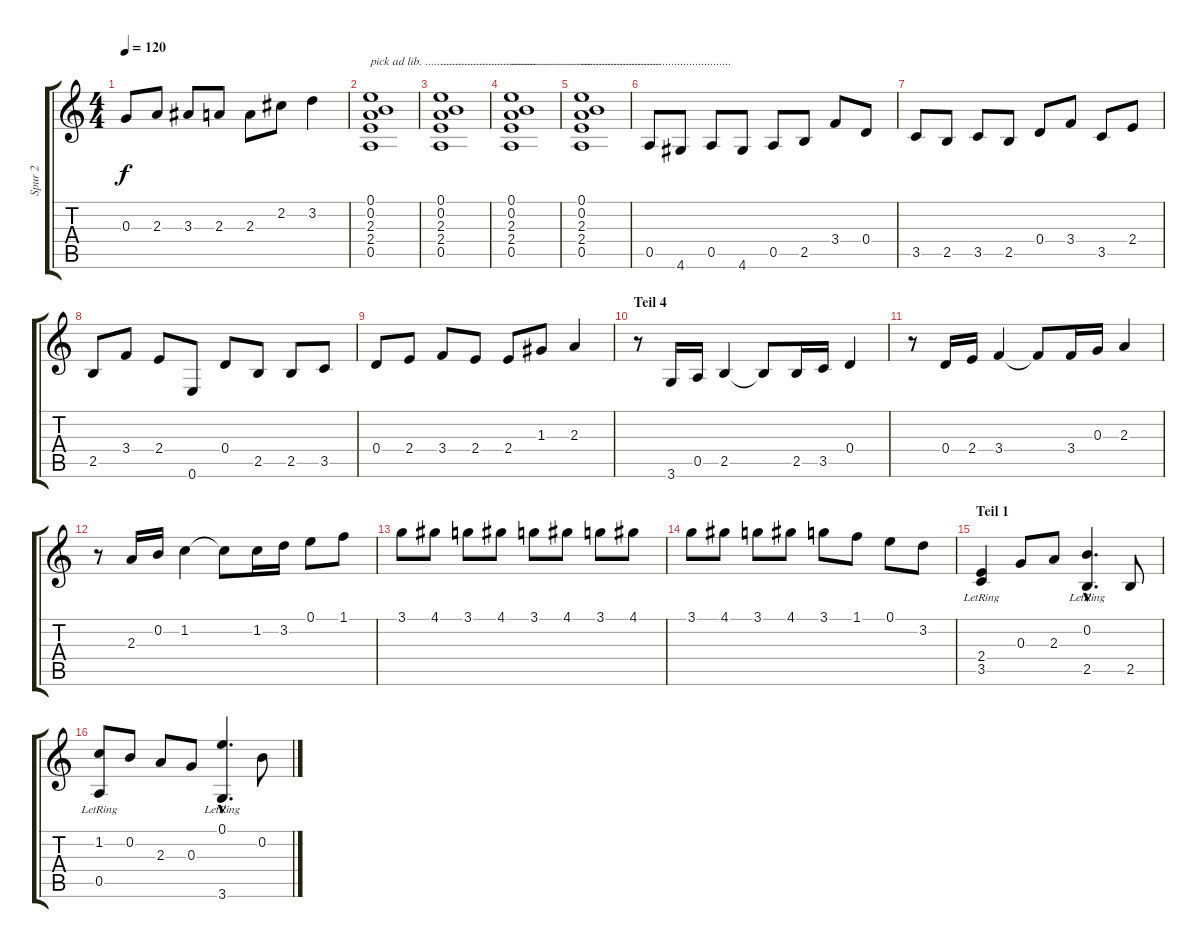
\track ("Spur 2" "Spur 2") {instrument acousticguitarnylon}
\staff {score tabs}
\tuning (E4 B3 G3 D3 A2 E2) {hide}
\ts (4 4)
\tempo 120
\clef g2
\ks c
0.3.8{dy f} 2.3.8 3.3.8 2.3.8 2.3.8 2.2.8 3.2.4 |
(0.1 0.2 2.3 2.4 0.5).1{txt "pick ad lib. ....................................."} |
(0.1 0.2 2.3 2.4 0.5).1{txt ".................................................."} |
(0.1 0.2 2.3 2.4 0.5).1{txt ".................................................."} |
(0.1 0.2 2.3 2.4 0.5).1{txt ".................................................."} |
0.5.8 4.6.8 0.5.8 4.6.8 0.5.8 2.5.8 3.4.8 0.4.8 |
3.5.8 2.5.8 3.5.8 2.5.8 0.4.8 3.4.8 3.5.8 2.4.8 |
2.5.8 3.4.8 2.4.8 0.6.8 0.4.8 2.5.8 2.5.8 3.5.8 |
0.4.8 2.4.8 3.4.8 2.4.8 2.4.8 1.3.8 2.3.4 |
\section ("" "Teil 4")
r.8 3.6.16 0.5.16 2.5.4 2.5{t}.8 2.5.16 3.5.16 0.4.4 |
r.8 0.4.16 2.4.16 3.4.4 3.4{t}.8 3.4.16 0.3.16 2.3.4 |
r.8 2.3.16 0.2.16 1.2.4 1.2{t}.8 1.2.16 3.2.16 0.1.8 1.1.8 |
3.1.8 4.1.8 3.1.8 4.1.8 3.1.8 4.1.8 3.1.8 4.1.8 |
3.1.8 4.1.8 3.1.8 4.1.8 3.1.8 1.1.8 0.1.8 3.2.8 |
\section ("" "Teil 1")
(2.4 3.5{lr}).4 0.3.8 2.3.8 (0.2{hac} 2.5{hac lr}).4{d} 2.5.8 |
(1.2 0.5{lr}).8 0.2.8 2.3.8 0.3.8 (0.1{hac} 3.6{hac lr}).4{d} 0.2.8
